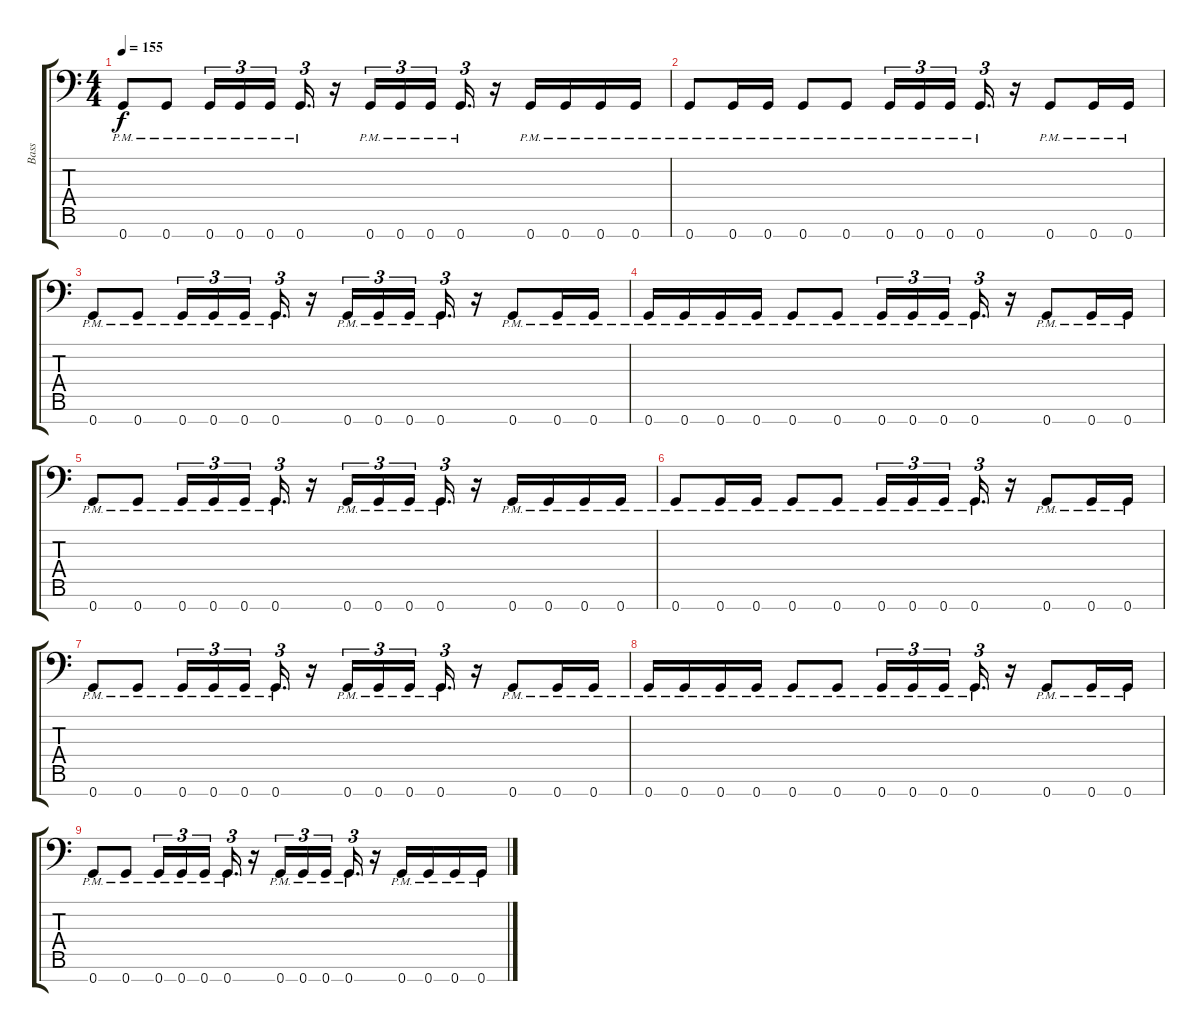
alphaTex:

\track ("Bass" "Bass") {instrument electricbasspick}
\staff {score tabs}
\tuning (D4 A3 F3 C3 G2 D2 G1) {hide}
\ts (4 4)
\tempo 155
\clef f4
\ks c
0.7{pm}.8{dy f} 0.7{pm}.8 0.7{pm}.16{tu (3 2)} 0.7{pm}.16{tu (3 2)} 0.7{pm}.16{tu (3 2) beam splitsecondary} 0.7{pm}.16{d tu (3 2)} r.16 0.7{pm}.16{tu (3 2)} 0.7{pm}.16{tu (3 2)} 0.7{pm}.16{tu (3 2) beam splitsecondary} 0.7{pm}.16{d tu (3 2)} r.16 0.7{pm}.16 0.7{pm}.16 0.7{pm}.16 0.7{pm}.16 |
0.7{pm}.8 0.7{pm}.16 0.7{pm}.16 0.7{pm}.8 0.7{pm}.8 0.7{pm}.16{tu (3 2)} 0.7{pm}.16{tu (3 2)} 0.7{pm}.16{tu (3 2) beam splitsecondary} 0.7{pm}.16{d tu (3 2)} r.16 0.7{pm}.8 0.7{pm}.16 0.7{pm}.16 |
0.7{pm}.8 0.7{pm}.8 0.7{pm}.16{tu (3 2)} 0.7{pm}.16{tu (3 2)} 0.7{pm}.16{tu (3 2) beam splitsecondary} 0.7{pm}.16{d tu (3 2)} r.16 0.7{pm}.16{tu (3 2)} 0.7{pm}.16{tu (3 2)} 0.7{pm}.16{tu (3 2) beam splitsecondary} 0.7{pm}.16{d tu (3 2)} r.16 0.7{pm}.8 0.7{pm}.16 0.7{pm}.16 |
0.7{pm}.16 0.7{pm}.16 0.7{pm}.16 0.7{pm}.16 0.7{pm}.8 0.7{pm}.8 0.7{pm}.16{tu (3 2)} 0.7{pm}.16{tu (3 2)} 0.7{pm}.16{tu (3 2) beam splitsecondary} 0.7{pm}.16{d tu (3 2)} r.16 0.7{pm}.8 0.7{pm}.16 0.7{pm}.16 |
0.7{pm}.8 0.7{pm}.8 0.7{pm}.16{tu (3 2)} 0.7{pm}.16{tu (3 2)} 0.7{pm}.16{tu (3 2) beam splitsecondary} 0.7{pm}.16{d tu (3 2)} r.16 0.7{pm}.16{tu (3 2)} 0.7{pm}.16{tu (3 2)} 0.7{pm}.16{tu (3 2) beam splitsecondary} 0.7{pm}.16{d tu (3 2)} r.16 0.7{pm}.16 0.7{pm}.16 0.7{pm}.16 0.7{pm}.16 |
0.7{pm}.8 0.7{pm}.16 0.7{pm}.16 0.7{pm}.8 0.7{pm}.8 0.7{pm}.16{tu (3 2)} 0.7{pm}.16{tu (3 2)} 0.7{pm}.16{tu (3 2) beam splitsecondary} 0.7{pm}.16{d tu (3 2)} r.16 0.7{pm}.8 0.7{pm}.16 0.7{pm}.16 |
0.7{pm}.8 0.7{pm}.8 0.7{pm}.16{tu (3 2)} 0.7{pm}.16{tu (3 2)} 0.7{pm}.16{tu (3 2) beam splitsecondary} 0.7{pm}.16{d tu (3 2)} r.16 0.7{pm}.16{tu (3 2)} 0.7{pm}.16{tu (3 2)} 0.7{pm}.16{tu (3 2) beam splitsecondary} 0.7{pm}.16{d tu (3 2)} r.16 0.7{pm}.8 0.7{pm}.16 0.7{pm}.16 |
0.7{pm}.16 0.7{pm}.16 0.7{pm}.16 0.7{pm}.16 0.7{pm}.8 0.7{pm}.8 0.7{pm}.16{tu (3 2)} 0.7{pm}.16{tu (3 2)} 0.7{pm}.16{tu (3 2) beam splitsecondary} 0.7{pm}.16{d tu (3 2)} r.16 0.7{pm}.8 0.7{pm}.16 0.7{pm}.16 |
0.7{pm}.8 0.7{pm}.8 0.7{pm}.16{tu (3 2)} 0.7{pm}.16{tu (3 2)} 0.7{pm}.16{tu (3 2) beam splitsecondary} 0.7{pm}.16{d tu (3 2)} r.16 0.7{pm}.16{tu (3 2)} 0.7{pm}.16{tu (3 2)} 0.7{pm}.16{tu (3 2) beam splitsecondary} 0.7{pm}.16{d tu (3 2)} r.16 0.7{pm}.16 0.7{pm}.16 0.7{pm}.16 0.7{pm}.16
